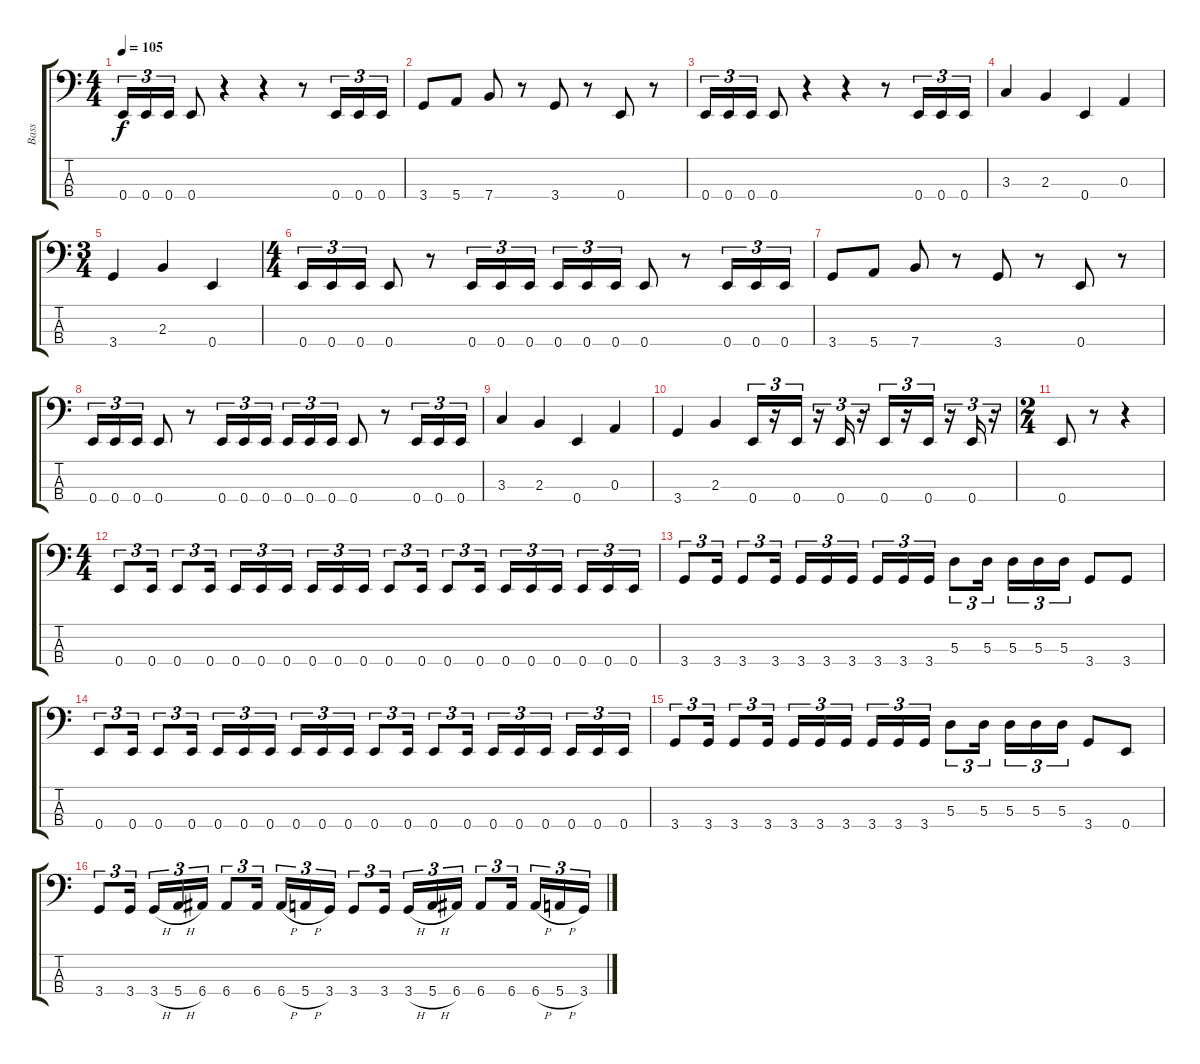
\track ("Bass" "Bass") {instrument electricbasspick}
\staff {score tabs}
\tuning (G2 D2 A1 E1) {hide}
\ts (4 4)
\tempo 105
\clef f4
\ks c
0.4.16{tu (3 2) dy f} 0.4.16{tu (3 2)} 0.4.16{tu (3 2)} 0.4.8 r.4 r.4 r.8 0.4.16{tu (3 2)} 0.4.16{tu (3 2)} 0.4.16{tu (3 2)} |
3.4.8 5.4.8 7.4.8 r.8 3.4.8 r.8 0.4.8 r.8 |
0.4.16{tu (3 2)} 0.4.16{tu (3 2)} 0.4.16{tu (3 2)} 0.4.8 r.4 r.4 r.8 0.4.16{tu (3 2)} 0.4.16{tu (3 2)} 0.4.16{tu (3 2)} |
3.3.4 2.3.4 0.4.4 0.3.4 |
\ts (3 4)
3.4.4 2.3.4 0.4.4 |
\ts (4 4)
0.4.16{tu (3 2)} 0.4.16{tu (3 2)} 0.4.16{tu (3 2)} 0.4.8 r.8 0.4.16{tu (3 2)} 0.4.16{tu (3 2)} 0.4.16{tu (3 2)} 0.4.16{tu (3 2)} 0.4.16{tu (3 2)} 0.4.16{tu (3 2)} 0.4.8 r.8 0.4.16{tu (3 2)} 0.4.16{tu (3 2)} 0.4.16{tu (3 2)} |
3.4.8 5.4.8 7.4.8 r.8 3.4.8 r.8 0.4.8 r.8 |
0.4.16{tu (3 2)} 0.4.16{tu (3 2)} 0.4.16{tu (3 2)} 0.4.8 r.8 0.4.16{tu (3 2)} 0.4.16{tu (3 2)} 0.4.16{tu (3 2)} 0.4.16{tu (3 2)} 0.4.16{tu (3 2)} 0.4.16{tu (3 2)} 0.4.8 r.8 0.4.16{tu (3 2)} 0.4.16{tu (3 2)} 0.4.16{tu (3 2)} |
3.3.4 2.3.4 0.4.4 0.3.4 |
3.4.4 2.3.4 0.4.16{tu (3 2)} r.16{tu (3 2)} 0.4.16{tu (3 2)} r.16{tu (3 2)} 0.4.16{tu (3 2)} r.16{tu (3 2)} 0.4.16{tu (3 2)} r.16{tu (3 2)} 0.4.16{tu (3 2)} r.16{tu (3 2)} 0.4.16{tu (3 2)} r.16{tu (3 2)} |
\ts (2 4)
0.4.8 r.8 r.4 |
\ts (4 4)
0.4.8{tu (3 2)} 0.4.16{tu (3 2)} 0.4.8{tu (3 2)} 0.4.16{tu (3 2)} 0.4.16{tu (3 2)} 0.4.16{tu (3 2)} 0.4.16{tu (3 2)} 0.4.16{tu (3 2)} 0.4.16{tu (3 2)} 0.4.16{tu (3 2)} 0.4.8{tu (3 2)} 0.4.16{tu (3 2)} 0.4.8{tu (3 2)} 0.4.16{tu (3 2)} 0.4.16{tu (3 2)} 0.4.16{tu (3 2)} 0.4.16{tu (3 2)} 0.4.16{tu (3 2)} 0.4.16{tu (3 2)} 0.4.16{tu (3 2)} |
3.4.8{tu (3 2)} 3.4.16{tu (3 2)} 3.4.8{tu (3 2)} 3.4.16{tu (3 2)} 3.4.16{tu (3 2)} 3.4.16{tu (3 2)} 3.4.16{tu (3 2)} 3.4.16{tu (3 2)} 3.4.16{tu (3 2)} 3.4.16{tu (3 2)} 5.3.8{tu (3 2)} 5.3.16{tu (3 2)} 5.3.16{tu (3 2)} 5.3.16{tu (3 2)} 5.3.16{tu (3 2)} 3.4.8 3.4.8 |
0.4.8{tu (3 2)} 0.4.16{tu (3 2)} 0.4.8{tu (3 2)} 0.4.16{tu (3 2)} 0.4.16{tu (3 2)} 0.4.16{tu (3 2)} 0.4.16{tu (3 2)} 0.4.16{tu (3 2)} 0.4.16{tu (3 2)} 0.4.16{tu (3 2)} 0.4.8{tu (3 2)} 0.4.16{tu (3 2)} 0.4.8{tu (3 2)} 0.4.16{tu (3 2)} 0.4.16{tu (3 2)} 0.4.16{tu (3 2)} 0.4.16{tu (3 2)} 0.4.16{tu (3 2)} 0.4.16{tu (3 2)} 0.4.16{tu (3 2)} |
3.4.8{tu (3 2)} 3.4.16{tu (3 2)} 3.4.8{tu (3 2)} 3.4.16{tu (3 2)} 3.4.16{tu (3 2)} 3.4.16{tu (3 2)} 3.4.16{tu (3 2)} 3.4.16{tu (3 2)} 3.4.16{tu (3 2)} 3.4.16{tu (3 2)} 5.3.8{tu (3 2)} 5.3.16{tu (3 2)} 5.3.16{tu (3 2)} 5.3.16{tu (3 2)} 5.3.16{tu (3 2)} 3.4.8 0.4.8 |
3.4.8{tu (3 2)} 3.4.16{tu (3 2)} 3.4{h}.16{tu (3 2)} 5.4{h}.16{tu (3 2)} 6.4.16{tu (3 2)} 6.4.8{tu (3 2)} 6.4.16{tu (3 2)} 6.4{h}.16{tu (3 2)} 5.4{h}.16{tu (3 2)} 3.4.16{tu (3 2)} 3.4.8{tu (3 2)} 3.4.16{tu (3 2)} 3.4{h}.16{tu (3 2)} 5.4{h}.16{tu (3 2)} 6.4.16{tu (3 2)} 6.4.8{tu (3 2)} 6.4.16{tu (3 2)} 6.4{h}.16{tu (3 2)} 5.4{h}.16{tu (3 2)} 3.4.16{tu (3 2)}
